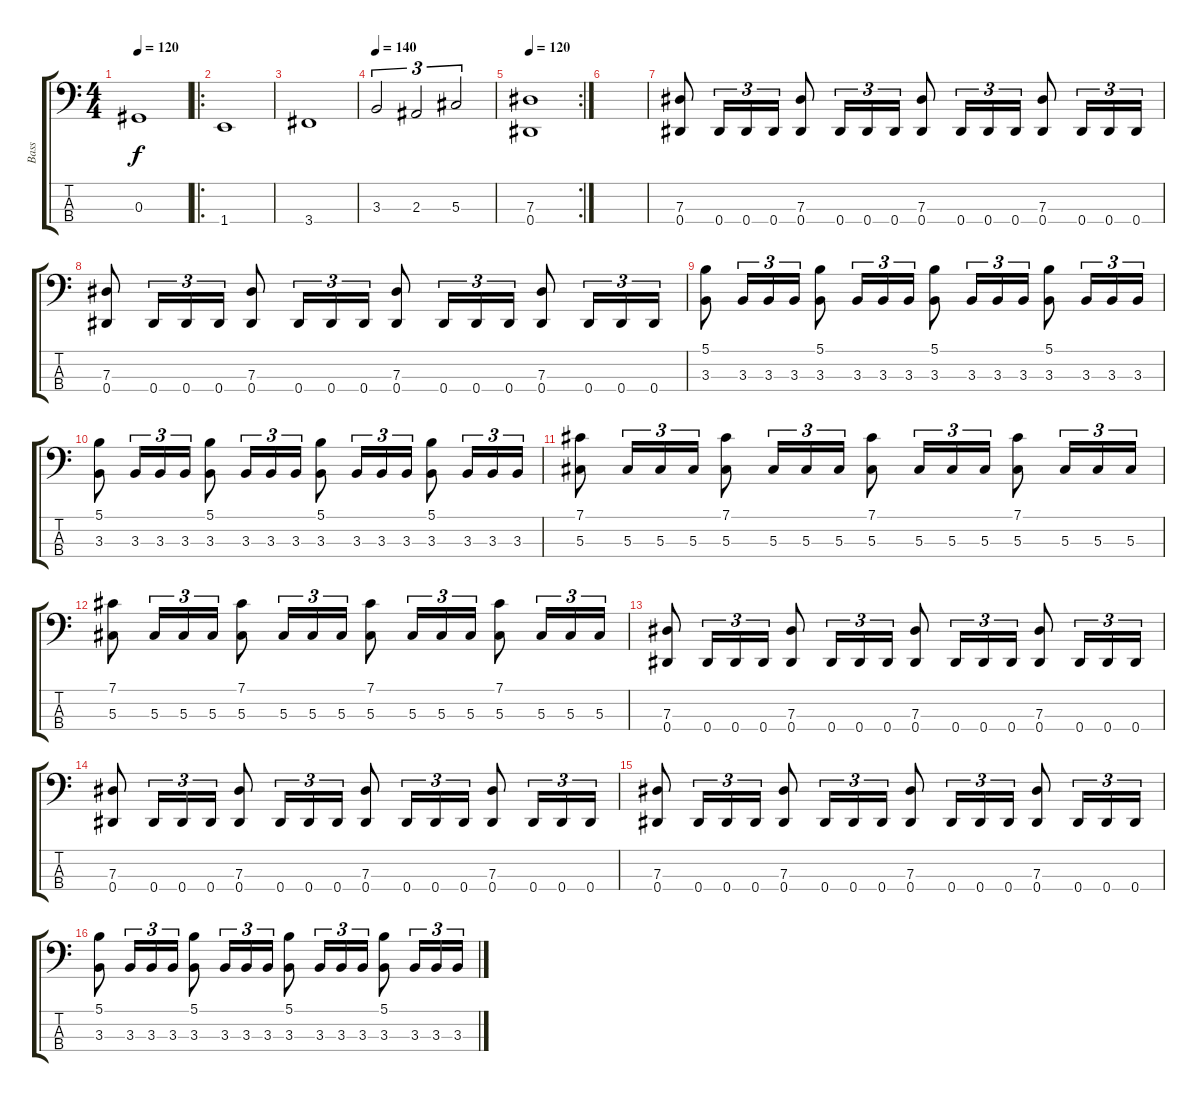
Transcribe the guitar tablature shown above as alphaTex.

\track ("Bass" "Bass") {instrument electricbassfinger}
\staff {score tabs}
\tuning (Gb2 Db2 Ab1 Eb1) {hide}
\ts (4 4)
\tempo 120
\clef f4
\ks c
0.3.1{dy f} |
\ro
1.4.1 |
3.4.1 |
\tempo 140
3.3.2{tu (3 2)} 2.3.2{tu (3 2)} 5.3.2{tu (3 2)} |
\rc 2
\tempo 120
(7.3 0.4).1 |
|
(7.3 0.4).8 0.4.16{tu (3 2)} 0.4.16{tu (3 2)} 0.4.16{tu (3 2)} (7.3 0.4).8 0.4.16{tu (3 2)} 0.4.16{tu (3 2)} 0.4.16{tu (3 2)} (7.3 0.4).8 0.4.16{tu (3 2)} 0.4.16{tu (3 2)} 0.4.16{tu (3 2)} (7.3 0.4).8 0.4.16{tu (3 2)} 0.4.16{tu (3 2)} 0.4.16{tu (3 2)} |
(7.3 0.4).8 0.4.16{tu (3 2)} 0.4.16{tu (3 2)} 0.4.16{tu (3 2)} (7.3 0.4).8 0.4.16{tu (3 2)} 0.4.16{tu (3 2)} 0.4.16{tu (3 2)} (7.3 0.4).8 0.4.16{tu (3 2)} 0.4.16{tu (3 2)} 0.4.16{tu (3 2)} (7.3 0.4).8 0.4.16{tu (3 2)} 0.4.16{tu (3 2)} 0.4.16{tu (3 2)} |
(5.1 3.3).8 3.3.16{tu (3 2)} 3.3.16{tu (3 2)} 3.3.16{tu (3 2)} (5.1 3.3).8 3.3.16{tu (3 2)} 3.3.16{tu (3 2)} 3.3.16{tu (3 2)} (5.1 3.3).8 3.3.16{tu (3 2)} 3.3.16{tu (3 2)} 3.3.16{tu (3 2)} (5.1 3.3).8 3.3.16{tu (3 2)} 3.3.16{tu (3 2)} 3.3.16{tu (3 2)} |
(5.1 3.3).8 3.3.16{tu (3 2)} 3.3.16{tu (3 2)} 3.3.16{tu (3 2)} (5.1 3.3).8 3.3.16{tu (3 2)} 3.3.16{tu (3 2)} 3.3.16{tu (3 2)} (5.1 3.3).8 3.3.16{tu (3 2)} 3.3.16{tu (3 2)} 3.3.16{tu (3 2)} (5.1 3.3).8 3.3.16{tu (3 2)} 3.3.16{tu (3 2)} 3.3.16{tu (3 2)} |
(7.1 5.3).8 5.3.16{tu (3 2)} 5.3.16{tu (3 2)} 5.3.16{tu (3 2)} (7.1 5.3).8 5.3.16{tu (3 2)} 5.3.16{tu (3 2)} 5.3.16{tu (3 2)} (7.1 5.3).8 5.3.16{tu (3 2)} 5.3.16{tu (3 2)} 5.3.16{tu (3 2)} (7.1 5.3).8 5.3.16{tu (3 2)} 5.3.16{tu (3 2)} 5.3.16{tu (3 2)} |
(7.1 5.3).8 5.3.16{tu (3 2)} 5.3.16{tu (3 2)} 5.3.16{tu (3 2)} (7.1 5.3).8 5.3.16{tu (3 2)} 5.3.16{tu (3 2)} 5.3.16{tu (3 2)} (7.1 5.3).8 5.3.16{tu (3 2)} 5.3.16{tu (3 2)} 5.3.16{tu (3 2)} (7.1 5.3).8 5.3.16{tu (3 2)} 5.3.16{tu (3 2)} 5.3.16{tu (3 2)} |
(7.3 0.4).8 0.4.16{tu (3 2)} 0.4.16{tu (3 2)} 0.4.16{tu (3 2)} (7.3 0.4).8 0.4.16{tu (3 2)} 0.4.16{tu (3 2)} 0.4.16{tu (3 2)} (7.3 0.4).8 0.4.16{tu (3 2)} 0.4.16{tu (3 2)} 0.4.16{tu (3 2)} (7.3 0.4).8 0.4.16{tu (3 2)} 0.4.16{tu (3 2)} 0.4.16{tu (3 2)} |
(7.3 0.4).8 0.4.16{tu (3 2)} 0.4.16{tu (3 2)} 0.4.16{tu (3 2)} (7.3 0.4).8 0.4.16{tu (3 2)} 0.4.16{tu (3 2)} 0.4.16{tu (3 2)} (7.3 0.4).8 0.4.16{tu (3 2)} 0.4.16{tu (3 2)} 0.4.16{tu (3 2)} (7.3 0.4).8 0.4.16{tu (3 2)} 0.4.16{tu (3 2)} 0.4.16{tu (3 2)} |
(7.3 0.4).8 0.4.16{tu (3 2)} 0.4.16{tu (3 2)} 0.4.16{tu (3 2)} (7.3 0.4).8 0.4.16{tu (3 2)} 0.4.16{tu (3 2)} 0.4.16{tu (3 2)} (7.3 0.4).8 0.4.16{tu (3 2)} 0.4.16{tu (3 2)} 0.4.16{tu (3 2)} (7.3 0.4).8 0.4.16{tu (3 2)} 0.4.16{tu (3 2)} 0.4.16{tu (3 2)} |
(5.1 3.3).8 3.3.16{tu (3 2)} 3.3.16{tu (3 2)} 3.3.16{tu (3 2)} (5.1 3.3).8 3.3.16{tu (3 2)} 3.3.16{tu (3 2)} 3.3.16{tu (3 2)} (5.1 3.3).8 3.3.16{tu (3 2)} 3.3.16{tu (3 2)} 3.3.16{tu (3 2)} (5.1 3.3).8 3.3.16{tu (3 2)} 3.3.16{tu (3 2)} 3.3.16{tu (3 2)}
